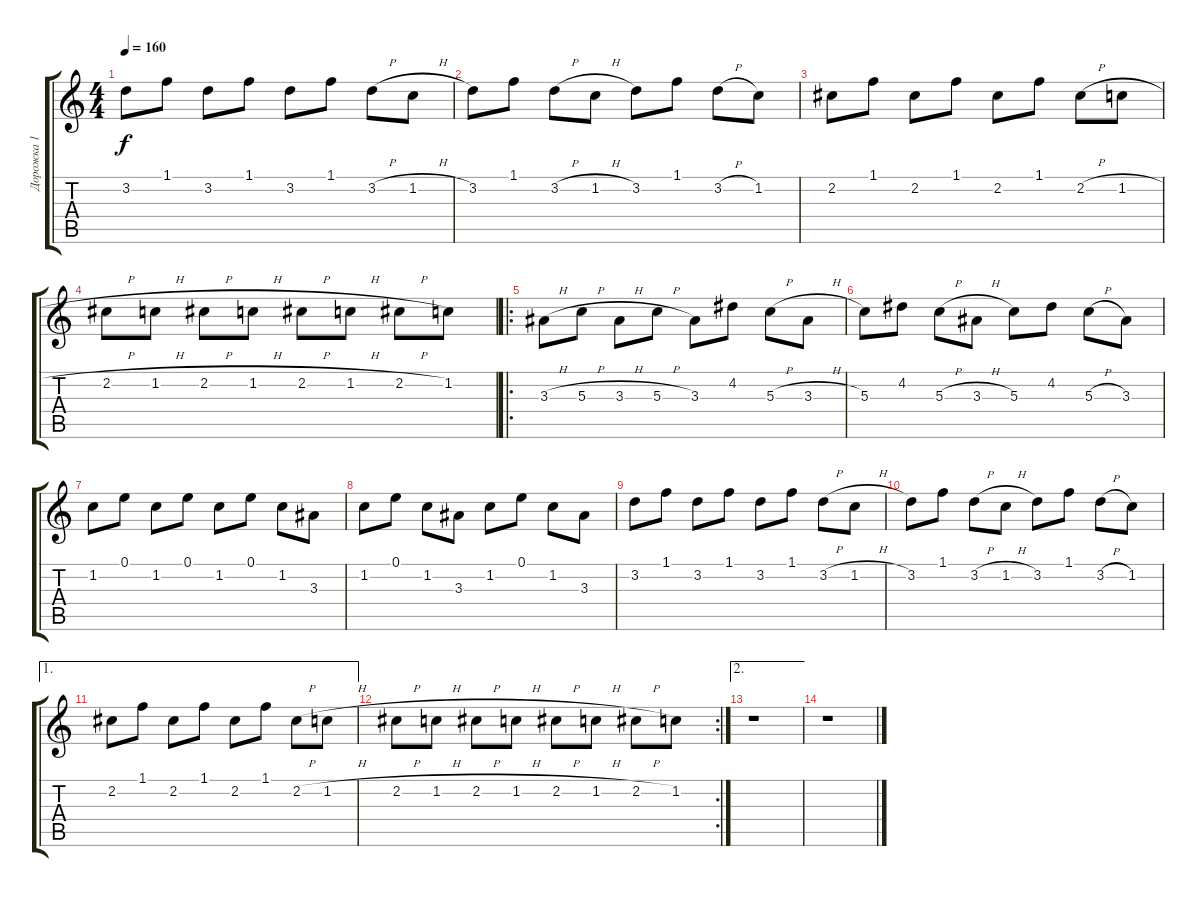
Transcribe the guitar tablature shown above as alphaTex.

\track ("Дорожка 1" "Дорожка 1") {instrument electricguitarclean}
\staff {score tabs}
\tuning (E4 B3 G3 D3 A2 E2) {hide}
\ts (4 4)
\tempo 160
\clef g2
\ks c
3.2.8{dy f} 1.1.8 3.2.8 1.1.8 3.2.8 1.1.8 3.2{h}.8 1.2{h}.8 |
3.2.8 1.1.8 3.2{h}.8 1.2{h}.8 3.2.8 1.1.8 3.2{h}.8 1.2.8 |
2.2.8 1.1.8 2.2.8 1.1.8 2.2.8 1.1.8 2.2{h}.8 1.2{h}.8 |
2.2{h}.8 1.2{h}.8 2.2{h}.8 1.2{h}.8 2.2{h}.8 1.2{h}.8 2.2{h}.8 1.2.8 |
\ro
3.3{h}.8 5.3{h}.8 3.3{h}.8 5.3{h}.8 3.3.8 4.2.8 5.3{h}.8 3.3{h}.8 |
5.3.8 4.2.8 5.3{h}.8 3.3{h}.8 5.3.8 4.2.8 5.3{h}.8 3.3.8 |
1.2.8 0.1.8 1.2.8 0.1.8 1.2.8 0.1.8 1.2.8 3.3.8 |
1.2.8 0.1.8 1.2.8 3.3.8 1.2.8 0.1.8 1.2.8 3.3.8 |
3.2.8 1.1.8 3.2.8 1.1.8 3.2.8 1.1.8 3.2{h}.8 1.2{h}.8 |
3.2.8 1.1.8 3.2{h}.8 1.2{h}.8 3.2.8 1.1.8 3.2{h}.8 1.2.8 |
\ae 1
2.2.8 1.1.8 2.2.8 1.1.8 2.2.8 1.1.8 2.2{h}.8 1.2{h}.8 |
\rc 2
2.2{h}.8 1.2{h}.8 2.2{h}.8 1.2{h}.8 2.2{h}.8 1.2{h}.8 2.2{h}.8 1.2.8 |
\ae 2
r.1 |
r.1
